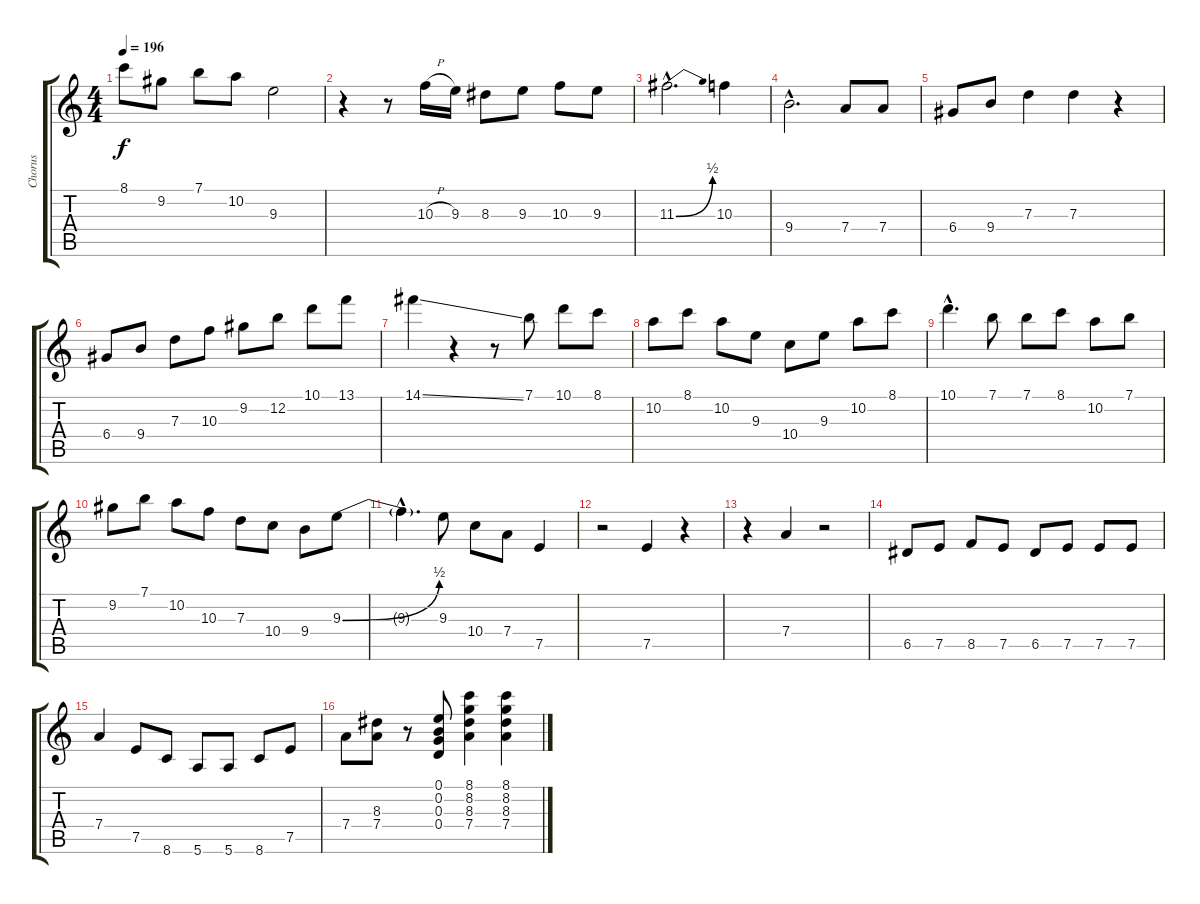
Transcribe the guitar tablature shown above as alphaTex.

\track ("Chorus" "Chorus") {instrument acousticguitarsteel}
\staff {score tabs}
\tuning (E4 B3 G3 D3 A2 E2) {hide}
\ts (4 4)
\tempo 196
\clef g2
\ks c
8.1.8{dy f} 9.2.8 7.1.8 10.2.8 9.3.2 |
r.4 r.8 10.3{h}.16 9.3.16 8.3.8 9.3.8 10.3.8 9.3.8 |
11.3{be (bend 0 0 60 2) hac}.2{d} 10.3.4 |
9.4{hac}.2{d} 7.4.8 7.4.8 |
6.4.8 9.4.8 7.3.4 7.3.4 r.4 |
6.4.8 9.4.8 7.3.8 10.3.8 9.2.8 12.2.8 10.1.8 13.1.8 |
14.1{ss}.4 r.4 r.8 7.1.8 10.1.8 8.1.8 |
10.2.8 8.1.8 10.2.8 9.3.8 10.4.8 9.3.8 10.2.8 8.1.8 |
10.1{hac}.4{d} 7.1.8 7.1.8 8.1.8 10.2.8 7.1.8 |
9.2.8 7.1.8 10.2.8 10.3.8 7.3.8 10.4.8 9.4.8 9.3{be (bend 0 0 60 2)}.8 |
9.3{hac t}.4{d} 9.3.8 10.4.8 7.4.8 7.5.4 |
r.2 7.5.4 r.4 |
r.4 7.4.4 r.2 |
6.5.8 7.5.8 8.5.8 7.5.8 6.5.8 7.5.8 7.5.8 7.5.8 |
7.4.4 7.5.8 8.6.8 5.6.8 5.6.8 8.6.8 7.5.8 |
7.4.8 (8.3 7.4).8 r.8 (0.1 0.2 0.3 0.4).8 (8.1 8.2 8.3 7.4).4 (8.1 8.2 8.3 7.4).4
